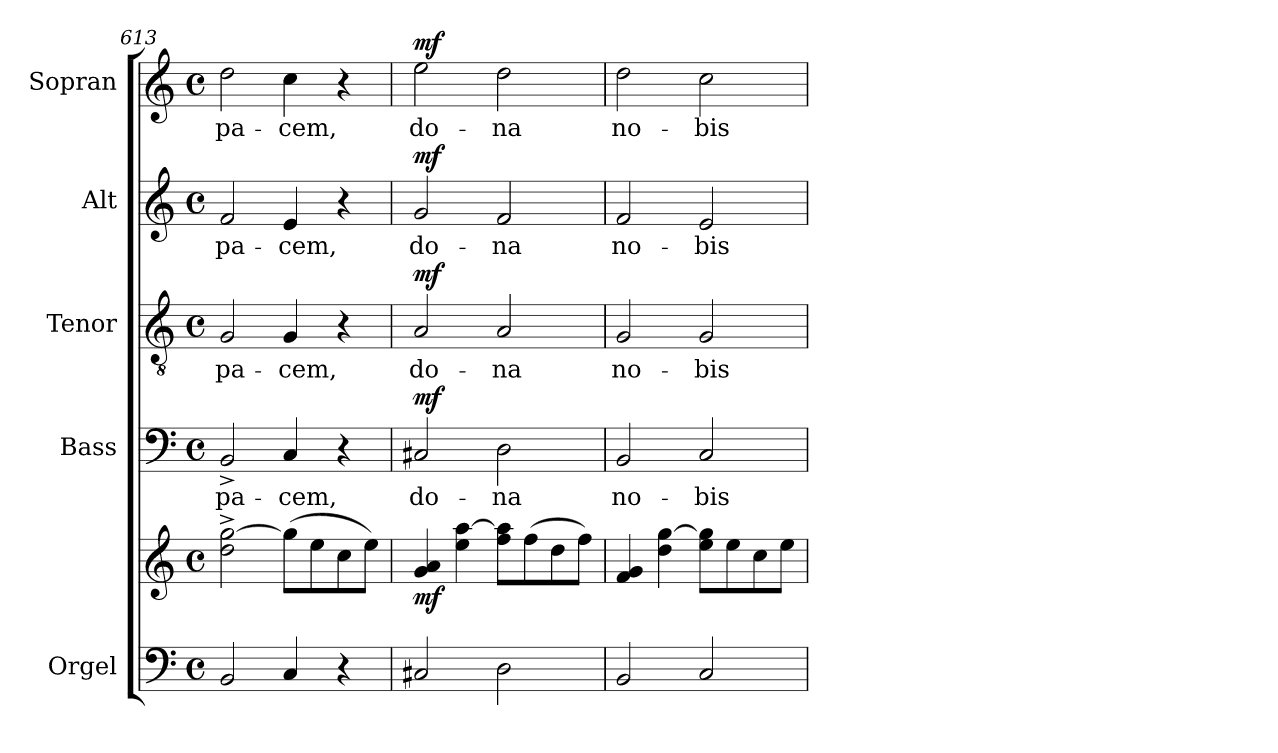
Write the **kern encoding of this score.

**kern	**kern	**dynam	**kern	**text	**dynam	**kern	**text	**dynam	**kern	**text	**dynam	**kern	**text	**dynam
*part5	*part5	*part5	*part4	*part4	*part4	*part3	*part3	*part3	*part2	*part2	*part2	*part1	*part1	*part1
*staff6	*staff5	*staff5/6	*staff4	*staff4	*staff4	*staff3	*staff3	*staff3	*staff2	*staff2	*staff2	*staff1	*staff1	*staff1
*I"Orgel	*	*	*I"Bass	*	*	*I"Tenor	*	*	*I"Alt	*	*	*I"Sopran	*	*
*I'Org.	*	*	*I'B.	*	*	*I'T.	*	*	*I'A.	*	*	*I'S.	*	*
!!LO:LB:g=z
*clefF4	*clefG2	*	*clefF4	*	*	*clefGv2	*	*	*clefG2	*	*	*clefG2	*	*
*k[]	*k[]	*	*k[]	*	*	*k[]	*	*	*k[]	*	*	*k[]	*	*
*C:	*C:	*	*C:	*	*	*C:	*	*	*C:	*	*	*C:	*	*
*M4/4	*M4/4	*	*M4/4	*	*	*M4/4	*	*	*M4/4	*	*	*M4/4	*	*
*met(c)	*met(c)	*	*met(c)	*	*	*met(c)	*	*	*met(c)	*	*	*met(c)	*	*
=613	=613	=613	=613	=613	=613	=613	=613	=613	=613	=613	=613	=613	=613	=613
!	!	!	!	!LO:LY:b	!	!	!LO:LY:b	!	!	!LO:LY:b	!	!	!LO:LY:b	!
2BB/	2dd\^> [2gg\^>	.	2BB^>/	pa-	.	2G/	pa-	.	2f/	pa-	.	2dd\	pa-	.
!	!	!	!	!LO:LY:b	!	!	!LO:LY:b	!	!	!LO:LY:b	!	!	!LO:LY:b	!
4C/	(>8gg\L]	.	4C/	-cem,	.	4G/	-cem,	.	4e/	-cem,	.	4cc\	-cem,	.
.	8ee\	.	.	.	.	.	.	.	.	.	.	.	.	.
4r	8cc\	.	4r	.	.	4r	.	.	4r	.	.	4r	.	.
.	8ee\J)	.	.	.	.	.	.	.	.	.	.	.	.	.
=614	=614	=614	=614	=614	=614	=614	=614	=614	=614	=614	=614	=614	=614	=614
!	!	!LO:DY:b	!	!LO:LY:b	!LO:DY:a	!	!LO:LY:b	!LO:DY:a	!	!LO:LY:b	!LO:DY:a	!	!LO:LY:b	!LO:DY:a
2C#X/	4g/ 4a/	mf	2C#X/	do-	mf	2A/	do-	mf	2g/	do-	mf	2ee\	do-	mf
.	4ee\ [4aa\	.	.	.	.	.	.	.	.	.	.	.	.	.
!	!	!	!	!LO:LY:b	!	!	!LO:LY:b	!	!	!LO:LY:b	!	!	!LO:LY:b	!
2D\	8ff\ 8aa\]L	.	2D\	-na	.	2A/	-na	.	2f/	-na	.	2dd\	-na	.
.	(>8ff\	.	.	.	.	.	.	.	.	.	.	.	.	.
.	8dd\	.	.	.	.	.	.	.	.	.	.	.	.	.
.	8ff\J)	.	.	.	.	.	.	.	.	.	.	.	.	.
=615	=615	=615	=615	=615	=615	=615	=615	=615	=615	=615	=615	=615	=615	=615
!	!	!	!	!LO:LY:b	!	!	!LO:LY:b	!	!	!LO:LY:b	!	!	!LO:LY:b	!
2BB/	4f/ 4g/	.	2BB/	no-	.	2G/	no-	.	2f/	no-	.	2dd\	no-	.
.	4dd\ [4gg\	.	.	.	.	.	.	.	.	.	.	.	.	.
!	!	!	!	!LO:LY:b	!	!	!LO:LY:b	!	!	!LO:LY:b	!	!	!LO:LY:b	!
2C/	8ee\ 8gg\]L	.	2C/	-bis	.	2G/	-bis	.	2e/	-bis	.	2cc\	-bis	.
.	8ee\	.	.	.	.	.	.	.	.	.	.	.	.	.
.	8cc\	.	.	.	.	.	.	.	.	.	.	.	.	.
.	8ee\J	.	.	.	.	.	.	.	.	.	.	.	.	.
=	=	=	=	=	=	=	=	=	=	=	=	=	=	=
*-	*-	*-	*-	*-	*-	*-	*-	*-	*-	*-	*-	*-	*-	*-
